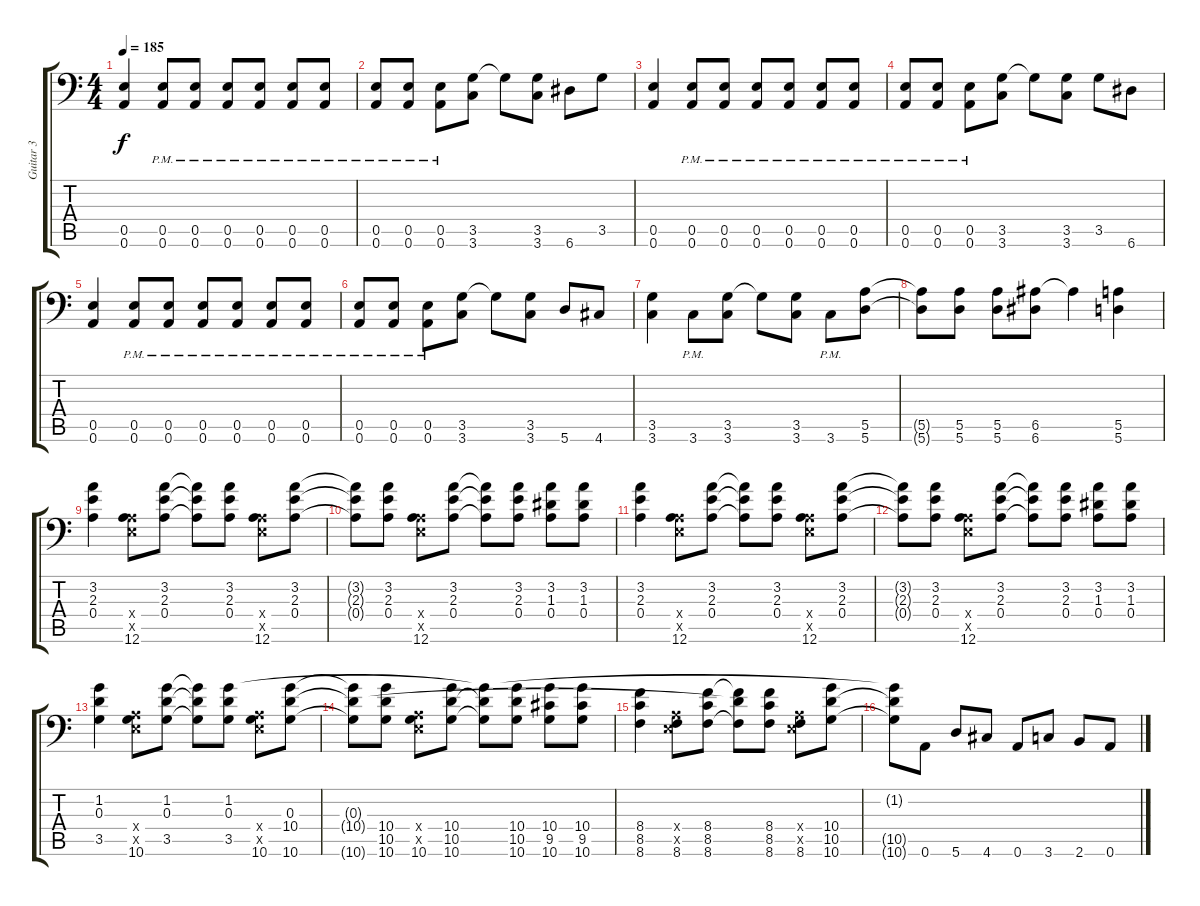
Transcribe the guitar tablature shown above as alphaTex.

\track ("Guitar 3" "Guitar 3") {instrument distortionguitar}
\staff {score tabs}
\tuning (B3 Gb3 D3 A2 E2 A1) {hide}
\ts (4 4)
\tempo 185
\clef f4
\ks c
(0.5 0.6).4{dy f} (0.5{pm} 0.6{pm}).8 (0.5{pm} 0.6{pm}).8 (0.5{pm} 0.6{pm}).8 (0.5{pm} 0.6{pm}).8 (0.5{pm} 0.6{pm}).8 (0.5{pm} 0.6{pm}).8 |
(0.5{pm} 0.6{pm}).8 (0.5{pm} 0.6{pm}).8 (0.5{pm} 0.6{pm}).8 (3.5 3.6).8 3.5{t}.8 (3.5 3.6).8 6.6.8 3.5.8 |
(0.5 0.6).4 (0.5{pm} 0.6{pm}).8 (0.5{pm} 0.6{pm}).8 (0.5{pm} 0.6{pm}).8 (0.5{pm} 0.6{pm}).8 (0.5{pm} 0.6{pm}).8 (0.5{pm} 0.6{pm}).8 |
(0.5{pm} 0.6{pm}).8 (0.5{pm} 0.6{pm}).8 (0.5{pm} 0.6{pm}).8 (3.5 3.6).8 3.5{t}.8 (3.5 3.6).8 3.5.8 6.6.8 |
(0.5 0.6).4 (0.5{pm} 0.6{pm}).8 (0.5{pm} 0.6{pm}).8 (0.5{pm} 0.6{pm}).8 (0.5{pm} 0.6{pm}).8 (0.5{pm} 0.6{pm}).8 (0.5{pm} 0.6{pm}).8 |
(0.5{pm} 0.6{pm}).8 (0.5{pm} 0.6{pm}).8 (0.5{pm} 0.6{pm}).8 (3.5 3.6).8 3.5{t}.8 (3.5 3.6).8 5.6.8 4.6.8 |
(3.5 3.6).4 3.6{pm}.8 (3.5 3.6).8 3.5{t}.8 (3.5 3.6).8 3.6{pm}.8 (5.5 5.6).8 |
(5.5{t} 5.6{t}).8 (5.5 5.6).8 (5.5 5.6).8 (6.5 6.6).8 6.5{t}.4 (5.5 5.6).4 |
(3.2 2.3 0.4).4 (0.4{x} 0.5{x} 12.6).8 (3.2 2.3 0.4).8 (3.2{t} 2.3{t} 0.4{t}).8 (3.2 2.3 0.4).8 (0.4{x} 0.5{x} 12.6).8 (3.2 2.3 0.4).8 |
(3.2{t} 2.3{t} 0.4{t}).8 (3.2 2.3 0.4).8 (0.4{x} 0.5{x} 12.6).8 (3.2 2.3 0.4).8 (3.2{t} 2.3{t} 0.4{t}).8 (3.2 2.3 0.4).8 (3.2 1.3 0.4).8 (3.2 1.3 0.4).8 |
(3.2 2.3 0.4).4 (0.4{x} 0.5{x} 12.6).8 (3.2 2.3 0.4).8 (3.2{t} 2.3{t} 0.4{t}).8 (3.2 2.3 0.4).8 (0.4{x} 0.5{x} 12.6).8 (3.2 2.3 0.4).8 |
(3.2{t} 2.3{t} 0.4{t}).8 (3.2 2.3 0.4).8 (0.4{x} 0.5{x} 12.6).8 (3.2 2.3 0.4).8 (3.2{t} 2.3{t} 0.4{t}).8 (3.2 2.3 0.4).8 (3.2 1.3 0.4).8 (3.2 1.3 0.4).8 |
(1.2 0.3 3.5).4 (0.4{x} 0.5{x} 10.6).8 (1.2 0.3 3.5).8 (1.2{t} 0.3{t} 3.5{t}).8 (1.2 0.3 3.5).8 (0.4{x} 0.5{x} 10.6).8 (0.3 10.4 10.6).8 |
(0.3{t} 10.4{t} 10.6{t}).8 (10.4 10.5 10.6).8 (0.4{x} 0.5{x} 10.6).8 (10.4 10.5 10.6).8 (1.2{t} 10.5{t} 10.6{t}).8 (10.4 10.5 10.6).8 (10.4 9.5 10.6).8 (10.4 9.5 10.6).8 |
(8.4 8.5 8.6).4 (0.4{x} 0.5{x} 8.6).8 (8.4 8.5 8.6).8 (0.3{t} 8.4{t} 8.6{t}).8 (8.4 8.5 8.6).8 (0.4{x} 0.5{x} 8.6).8 (10.4 10.5 10.6).8 |
(1.2{t} 10.5{t} 10.6{t}).8 0.6.8 5.6.8 4.6.8 0.6.8 3.6.8 2.6.8 0.6.8
